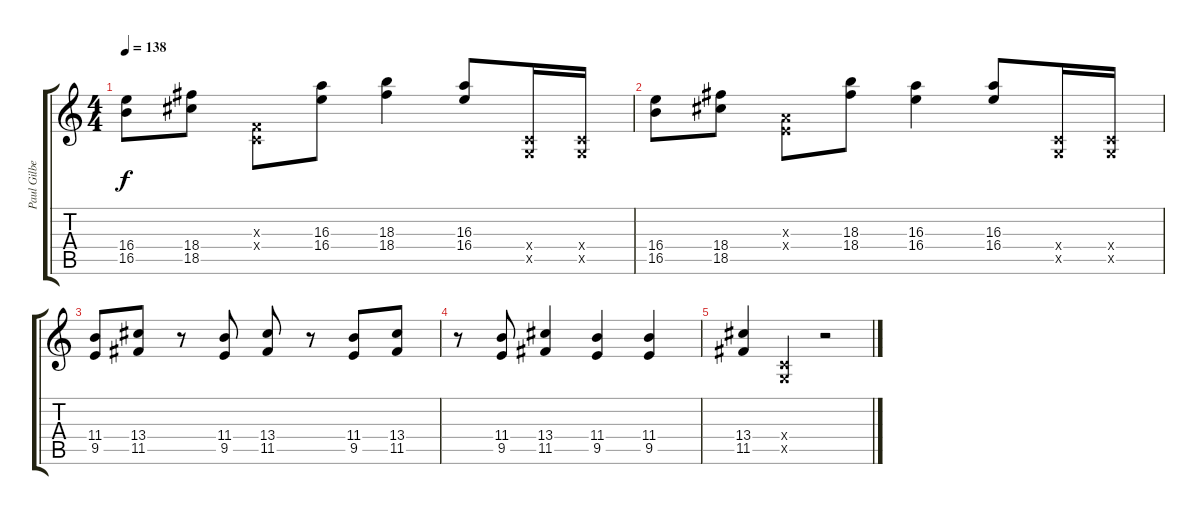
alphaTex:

\track ("Paul Gilbert 2" "Paul Gilbe") {instrument distortionguitar}
\staff {score tabs}
\tuning (D4 A3 F3 C3 G2 D2) {hide}
\ts (4 4)
\tempo 138
\clef g2
\ks c
(16.4 16.5).8{dy f} (18.4 18.5).8 (0.3{x} 0.4{x}).8 (16.3 16.4).8 (18.3 18.4).4 (16.3 16.4).8 (0.4{x} 0.5{x}).16 (0.4{x} 0.5{x}).16 |
(16.4 16.5).8 (18.4 18.5).8 (4.3{x} 4.4{x}).8 (18.3 18.4).8 (16.3 16.4).4 (16.3 16.4).8 (0.4{x} 0.5{x}).16 (0.4{x} 0.5{x}).16 |
(11.4 9.5).8 (13.4 11.5).8 r.8 (11.4 9.5).8 (13.4 11.5).8 r.8 (11.4 9.5).8 (13.4 11.5).8 |
r.8 (11.4 9.5).8 (13.4 11.5).4 (11.4 9.5).4 (11.4 9.5).4 |
(13.4 11.5).4 (0.4{x} 0.5{x}).4 r.2
